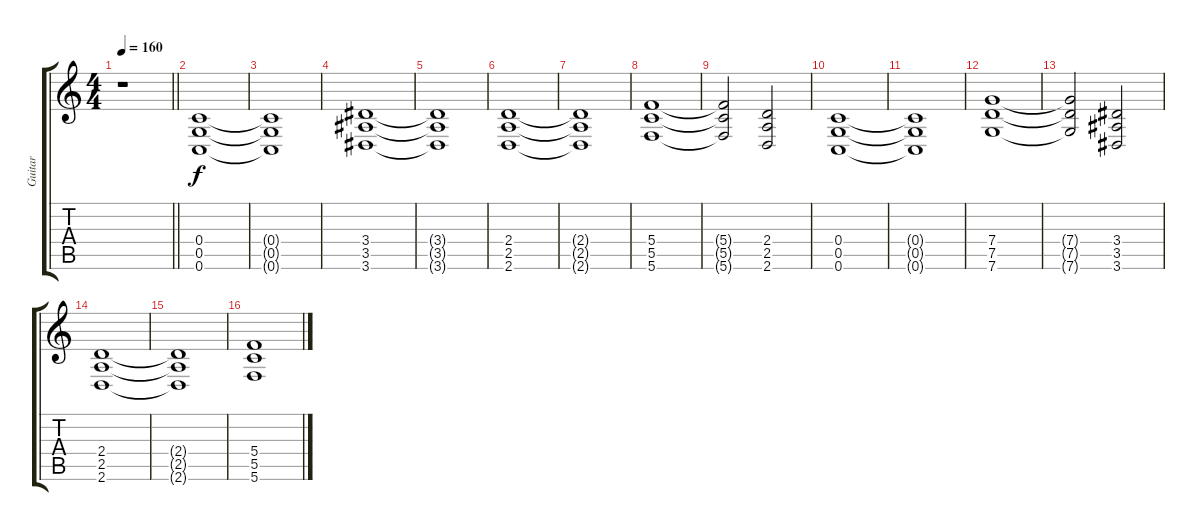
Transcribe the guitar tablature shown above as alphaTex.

\track ("Guitar" "Guitar") {instrument distortionguitar}
\staff {score tabs}
\tuning (D4 A3 F3 C3 G2 C2) {hide}
\ts (4 4)
\tempo 160
\clef g2
\barLineRight lightlight
\ks c
r.1{dy f} |
\section ("" "")
(0.4 0.5 0.6).1 |
(0.4{t} 0.5{t} 0.6{t}).1 |
(3.4 3.5 3.6).1 |
(3.4{t} 3.5{t} 3.6{t}).1 |
(2.4 2.5 2.6).1 |
(2.4{t} 2.5{t} 2.6{t}).1 |
(5.4 5.5 5.6).1 |
(5.4{t} 5.5{t} 5.6{t}).2 (2.4 2.5 2.6).2 |
(0.4 0.5 0.6).1 |
(0.4{t} 0.5{t} 0.6{t}).1 |
(7.4 7.5 7.6).1 |
(7.4{t} 7.5{t} 7.6{t}).2 (3.4 3.5 3.6).2 |
(2.4 2.5 2.6).1 |
(2.4{t} 2.5{t} 2.6{t}).1 |
(5.4 5.5 5.6).1
